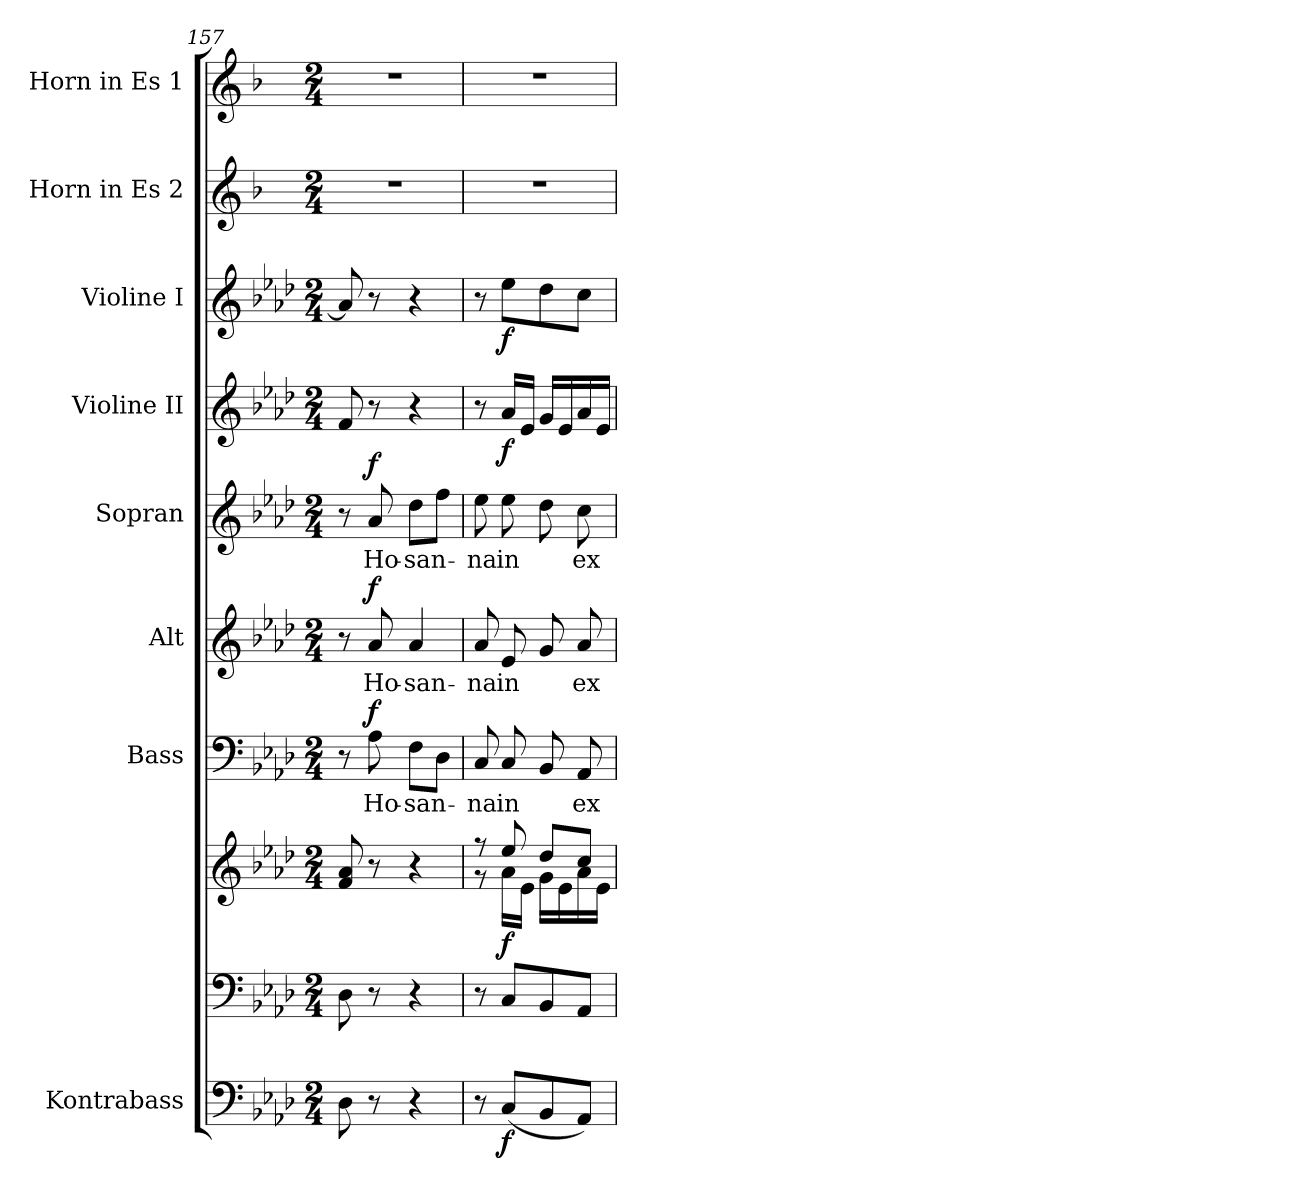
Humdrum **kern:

**kern	**dynam	**kern	**kern	**dynam	**kern	**text	**dynam	**kern	**text	**dynam	**kern	**text	**dynam	**kern	**dynam	**kern	**dynam	**kern	**kern
*part9	*part9	*part8	*part8	*part8	*part7	*part7	*part7	*part6	*part6	*part6	*part5	*part5	*part5	*part4	*part4	*part3	*part3	*part2	*part1
*staff10	*staff10	*staff9	*staff8	*staff8/9	*staff7	*staff7	*staff7	*staff6	*staff6	*staff6	*staff5	*staff5	*staff5	*staff4	*staff4	*staff3	*staff3	*staff2	*staff1
*I"Kontrabass	*	*	*	*	*I"Bass	*	*	*I"Alt	*	*	*I"Sopran	*	*	*I"Violine II	*	*I"Violine I	*	*I"Horn in Es 2	*I"Horn in Es 1
*I'Kb.	*	*	*	*	*I'B.	*	*	*I'A.	*	*	*I'S.	*	*	*I'Vl. II	*	*I'Vl. I	*	*	*
*clefF4	*	*clefF4	*clefG2	*	*clefF4	*	*	*clefG2	*	*	*clefG2	*	*	*clefG2	*	*clefG2	*	*clefG2	*clefG2
*ITrd7c12	*	*	*	*	*	*	*	*	*	*	*	*	*	*	*	*	*	*ITrd5c9	*ITrd5c9
*k[b-e-a-d-]	*	*k[b-e-a-d-]	*k[b-e-a-d-]	*	*k[b-e-a-d-]	*	*	*k[b-e-a-d-]	*	*	*k[b-e-a-d-]	*	*	*k[b-e-a-d-]	*	*k[b-e-a-d-]	*	*k[b-e-a-d-]	*k[b-e-a-d-]
*A-:	*	*A-:	*A-:	*	*A-:	*	*	*A-:	*	*	*A-:	*	*	*A-:	*	*A-:	*	*A-:	*A-:
*M2/4	*	*M2/4	*M2/4	*	*M2/4	*	*	*M2/4	*	*	*M2/4	*	*	*M2/4	*	*M2/4	*	*M2/4	*M2/4
=157	=157	=157	=157	=157	=157	=157	=157	=157	=157	=157	=157	=157	=157	=157	=157	=157	=157	=157	=157
8DD-\	.	8D-\	8f/ 8a-/	.	8r	.	.	8r	.	.	8r	.	.	8f/	.	8a-/]	.	2r	2r
!	!	!	!	!	!	!LO:LY:b	!LO:DY:a	!	!LO:LY:b	!LO:DY:a	!	!LO:LY:b	!LO:DY:a	!	!	!	!	!	!
8r	.	8r	8r	.	8A-\	Ho-	f	8a-/	Ho-	f	8a-/	Ho-	f	8r	.	8r	.	.	.
!	!	!	!	!	!	!LO:LY:b	!	!	!LO:LY:b	!	!	!LO:LY:b	!	!	!	!	!	!	!
4r	.	4r	4r	.	8F\L	-san-	.	4a-/	-san-	.	8dd-\L	-san-	.	4r	.	4r	.	.	.
.	.	.	.	.	8D-\J	.	.	.	.	.	8ff\J	.	.	.	.	.	.	.	.
=158	=158	=158	=158	=158	=158	=158	=158	=158	=158	=158	=158	=158	=158	=158	=158	=158	=158	=158	=158
*	*	*	*^	*	*	*	*	*	*	*	*	*	*	*	*	*	*	*	*
!	!	!	!	!	!	!	!LO:LY:b	!	!	!LO:LY:b	!	!	!LO:LY:b	!	!	!	!	!	!	!
8r	.	8r	8r	8r	.	8C/	-na	.	8a-/	-na	.	8ee-\	-na	.	8r	.	8r	.	2r	2r
!	!LO:DY:b	!	!	!	!LO:DY:b	!	!LO:LY:b	!	!	!LO:LY:b	!	!	!LO:LY:b	!	!	!LO:DY:b	!	!LO:DY:b	!	!
(<8CC/L	f	8C/L	8ee-/	16a-\LL	f	8C/	in	.	8e-/	in	.	8ee-\	in	.	16a-/LL	f	8ee-\L	f	.	.
.	.	.	.	16e-\JJ	.	.	.	.	.	.	.	.	.	.	16e-/JJ	.	.	.	.	.
8BBB-/	.	8BB-/	8dd-/L	16g\LL	.	8BB-/	.	.	8g/	.	.	8dd-\	.	.	16g/LL	.	8dd-\	.	.	.
.	.	.	.	16e-\	.	.	.	.	.	.	.	.	.	.	16e-/	.	.	.	.	.
!	!	!	!	!	!	!	!LO:LY:b	!	!	!LO:LY:b	!	!	!LO:LY:b	!	!	!	!	!	!	!
8AAA-/J)	.	8AA-/J	8cc/J	16a-\	.	8AA-/	ex-	.	8a-/	ex-	.	8cc\	ex-	.	16a-/	.	8cc\J	.	.	.
.	.	.	.	16e-\JJ	.	.	.	.	.	.	.	.	.	.	16e-/JJ	.	.	.	.	.
*	*	*	*v	*v	*	*	*	*	*	*	*	*	*	*	*	*	*	*	*	*
=	=	=	=	=	=	=	=	=	=	=	=	=	=	=	=	=	=	=	=
*-	*-	*-	*-	*-	*-	*-	*-	*-	*-	*-	*-	*-	*-	*-	*-	*-	*-	*-	*-
